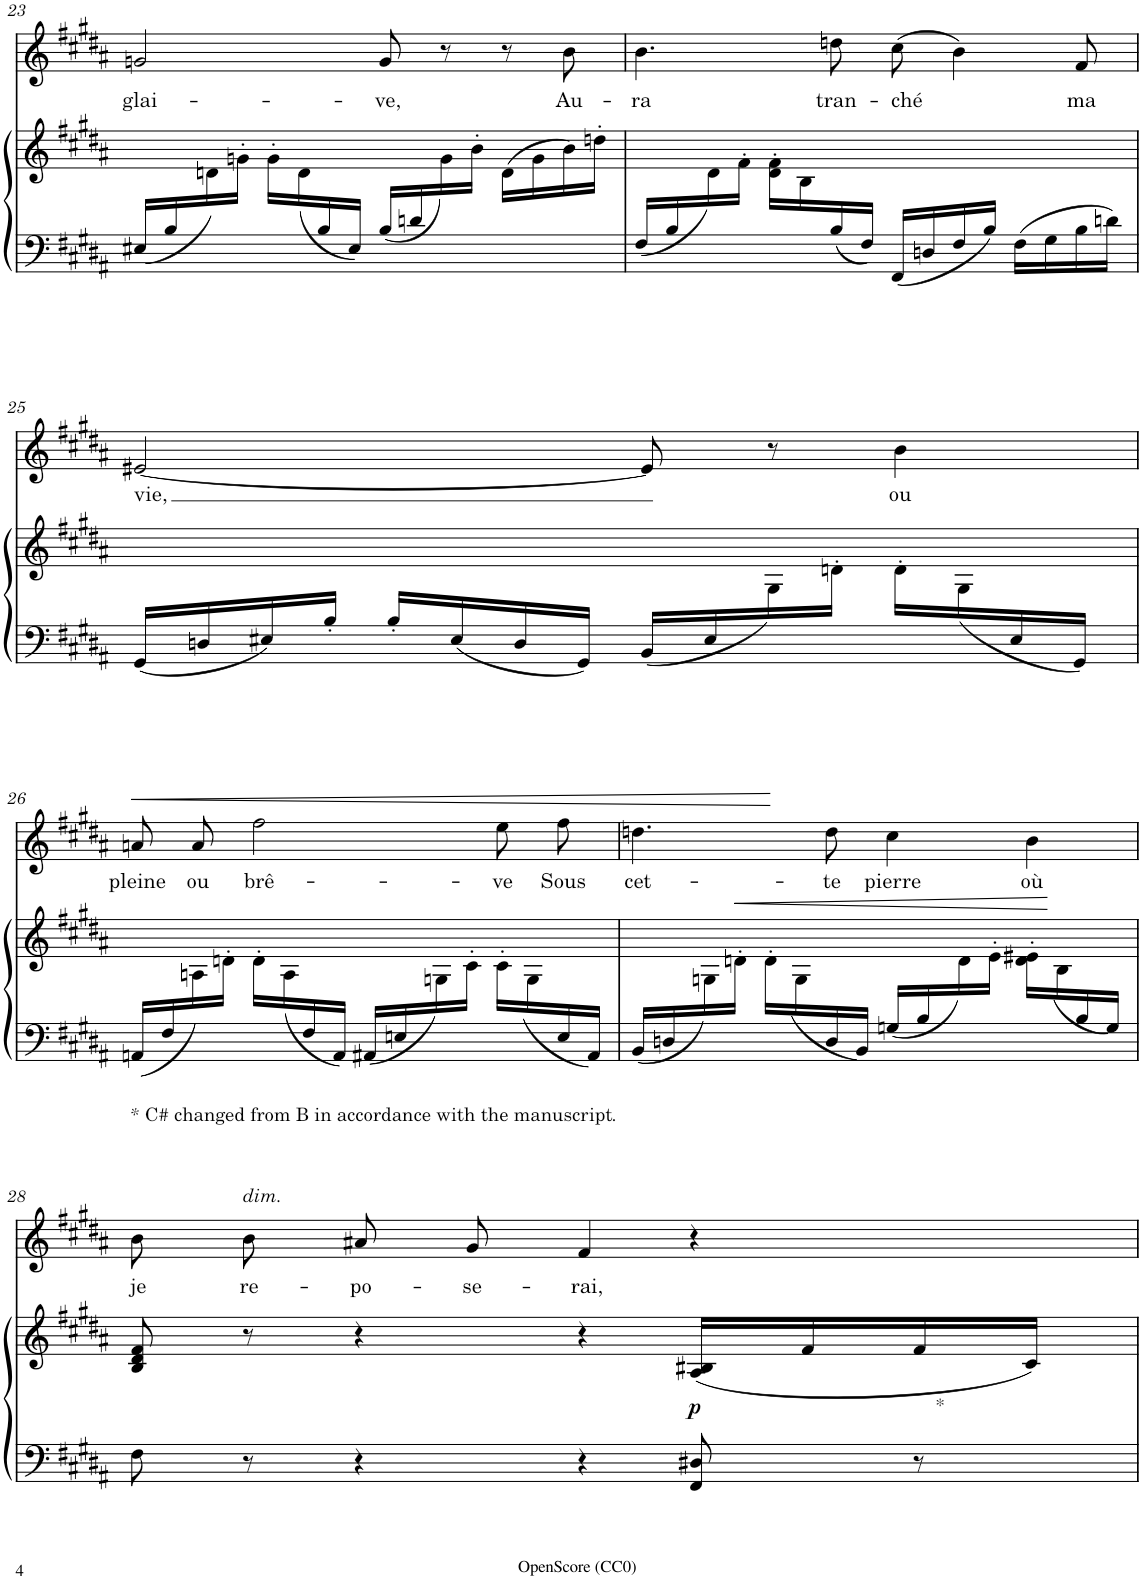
**kern	**kern	**dynam	**kern	**text	**dynam
*part2	*part2	*part2	*part1	*part1	*part1
*staff3	*staff2	*staff2/3	*staff1	*staff1	*staff1
*I"Piano	*	*	*I"Chant Voice	*	*
*I'Pno	*	*	*	*	*
!!LO:PB:g=z
*clefF4	*clefG2	*	*clefG2	*	*
*k[f#c#g#d#a#]	*k[f#c#g#d#a#]	*	*k[f#c#g#d#a#]	*	*
*M4/4	*M4/4	*	*M4/4	*	*
*met(c)	*met(c)	*	*met(c)	*	*
=23	=23	=23	=23	=23	=23
*	*^	*	*	*	*
!	!	!	!	!	!LO:LY:b	!
(<16E#X/LL	1ryy	8ryy	.	2gn/	glai-	.
16B/	.	.	.	.	.	.
4ryy	.	16dn\)	.	.	.	.
.	.	16gn'\JJ	.	.	.	.
.	.	16g'\LL	.	.	.	.
.	.	(<16d\	.	.	.	.
16B/	.	4ryy	.	.	.	.
16E#/JJ)	.	.	.	.	.	.
!	!	!	!	!	!LO:LY:b	!
(<16B/LL	.	.	.	8g/	-ve,	.
16dn/	.	.	.	.	.	.
4.ryy	.	16g\)	.	8r	.	.
.	.	16b'\JJ	.	.	.	.
.	.	(16d\LL	.	8r	.	.
.	.	16g\	.	.	.	.
!	!	!	!	!	!LO:LY:b	!
.	.	16b\)	.	8b\	Au-	.
.	.	16ddn'\JJ	.	.	.	.
=24	=24	=24	=24	=24	=24	=24
!	!	!	!	!	!LO:LY:b	!
(<16F#/LL	1ryy	8ryy	.	4.b\	-ra	.
16B/	.	.	.	.	.	.
4ryy	.	16d#\)	.	.	.	.
.	.	16f#'\JJ	.	.	.	.
.	.	16d#\' 16f#\'LL	.	.	.	.
.	.	16B\	.	.	.	.
!	!	!	!	!	!LO:LY:b	!
16B/	.	2ryy	.	8ddn\	tran-	.
16F#/JJ	.	.	.	.	.	.
!	!	!	!	!	!LO:LY:b	!
16FF#/LL	.	.	.	(8cc#\	-ché	.
16Dn/	.	.	.	.	.	.
16F#/	.	.	.	4b\)	.	.
16B/JJ	.	.	.	.	.	.
16F#\LL	.	.	.	.	.	.
16G#\	.	.	.	.	.	.
!	!	!	!	!	!LO:LY:b	!
16B\	.	8ryy	.	8f#/	ma	.
16dn\JJ	.	.	.	.	.	.
!!LO:LB:g=z
=25	=25	=25	=25	=25	=25	=25
!	!	!	!	!	!LO:LY:b	!
16GG#/LL	1ryy	8ryy	.	[2e#X/	vie,	.
16Dn/	.	.	.	.	.	.
*	*v	*v	*	*	*	*
16E#X/	.	.	.	.	.
16B'/JJ	.	.	.	.	.
16B'/LL	.	.	.	.	.
16E#/	.	.	.	.	.
16D/	.	.	.	.	.
16GG#/JJ	.	.	.	.	.
(<16BB/LL	.	.	8e#/]	.	.
16E#/	.	.	.	.	.
*	*^	*	*	*	*
4ryy	.	16G#\)	.	8r	.	.
.	.	16dn'\JJ	.	.	.	.
!	!	!	!	!	!LO:LY:b	!
.	.	16d'\LL	.	4b\	ou	.
.	.	(<16G#\	.	.	.	.
16E#/	.	8ryy	.	.	.	.
16GG#/JJ)	.	.	.	.	.	.
!!LO:LB:g=z
=26	=26	=26	=26	=26	=26	=26
!LO:TX:b:i:t=*	!	!	!	!	!	!
!LO:TX:b:t=C# changed from B in accordance with the manuscript	!	!	!	!	!	!
!LO:TX:b:i:t=.	!	!	!	!	!	!
!	!	!	!	!	!LO:LY:b	!LO:HP:b
(<16AAn/LL	1ryy	8ryy	.	8an/L	pleine	<
16F#/	.	.	.	.	.	.
!	!	!	!	!	!LO:LY:b	!
4ryy	.	16An\)	.	8a/J	ou	.
.	.	16dn'\JJ	.	.	.	.
!	!	!	!	!	!LO:LY:b	!
.	.	16d'\LL	.	2ff#\	brê-	.
.	.	(<16A\	.	.	.	.
16F#/	.	4ryy	.	.	.	.
16AA/JJ)	.	.	.	.	.	.
(<16AA#X/LL	.	.	.	.	.	.
16En/	.	.	.	.	.	.
4ryy	.	16Gn\)	.	.	.	.
.	.	16c#'\JJ	.	.	.	.
!	!	!	!	!	!LO:LY:b	!
.	.	16c#'\LL	.	8ee\L	-ve	.
.	.	(<16G\	.	.	.	.
!	!	!	!	!	!LO:LY:b	!
16E/	.	8ryy	.	8ff#\J	Sous	.
16AA#/JJ)	.	.	.	.	.	.
=27	=27	=27	=27	=27	=27	=27
!	!	!	!	!	!LO:LY:b	!
(<16BB/LL	1ryy	8ryy	.	4.ddn\	cet-	.
16Dn/	.	.	.	.	.	.
4ryy	.	16Gn\)	.	.	.	.
!	!	!	!LO:HP:b	!	!	!
.	.	16dn'\JJ	<	.	.	.
.	.	16d'\LL	.	.	.	.
.	.	(<16G\	.	.	.	.
!	!	!	!	!	!LO:LY:b	!
16D/	.	4ryy	.	8dd\	-te	[
16BB/JJ)	.	.	.	.	.	.
!	!	!	!	!	!LO:LY:b	!
(<16Gn/LL	.	.	.	4cc#\	pierre	.
16B/	.	.	.	.	.	.
4ryy	.	16d\)	.	.	.	.
.	.	16e'\JJ	.	.	.	.
!	!	!	!	!	!LO:LY:b	!
.	.	16d\' 16e#X\'LL	.	4b\	où	.
.	.	(<16B\	[	.	.	.
16B/	.	8ryy	.	.	.	.
16G/JJ)	.	.	.	.	.	.
*	*v	*v	*	*	*	*
!!LO:LB:g=z
=28	=28	=28	=28	=28	=28
!	!	!	!	!LO:LY:b	!
8F#\	8B/ 8d#/ 8f#/	.	8b\L	je	.
!	!	!	!LO:TX:a:i:t=dim.	!	!
!	!	!	!	!LO:LY:b	!
8r	8r	.	8b\J	re-	.
!	!	!	!	!LO:LY:b	!
4r	4r	.	8a#X/L	-po-	.
!	!	!	!	!LO:LY:b	!
.	.	.	8g#/J	-se-	.
!	!	!	!	!LO:LY:b	!
4r	4r	.	4f#/	-rai,	.
!	!	!LO:DY:b	!	!	!
8FF#/ 8D#X/	(16A#/ 16B#X/LL	p	4r	.	.
.	16f#/	.	.	.	.
!LO:TX:a:t=*	!	!	!	!	!
8r	16f#/	.	.	.	.
.	16c#/JJ)	.	.	.	.
=	=	=	=	=	=
*-	*-	*-	*-	*-	*-
